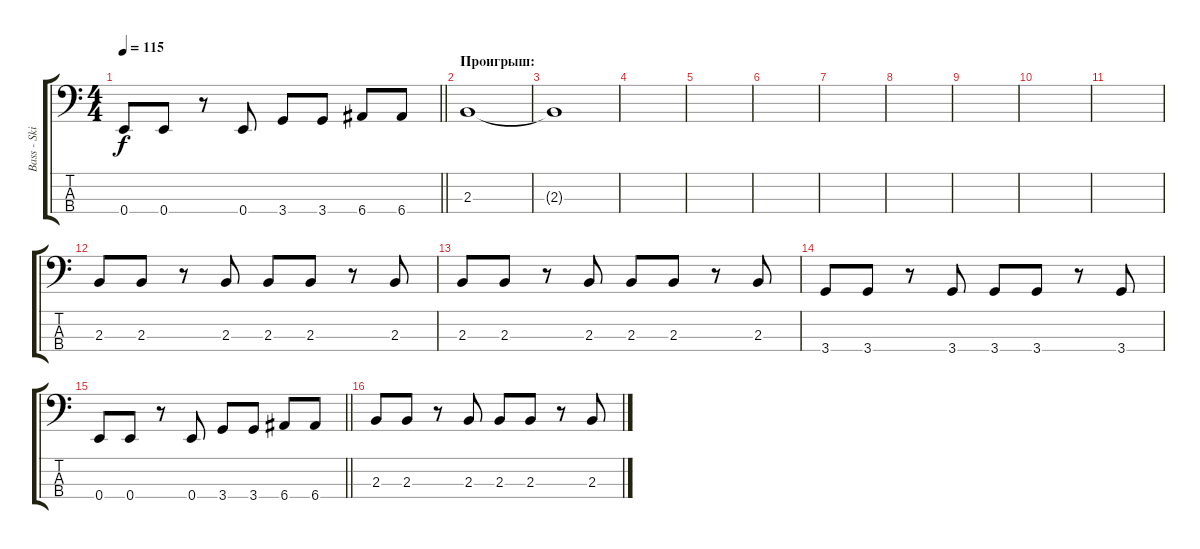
\track ("Bass - Skinny" "Bass - Ski") {instrument electricbassfinger}
\staff {score tabs}
\tuning (G2 D2 A1 E1) {hide}
\ts (4 4)
\tempo 115
\clef f4
\barLineRight lightlight
\ks c
0.4.8{dy f} 0.4.8 r.8 0.4.8 3.4.8 3.4.8 6.4.8 6.4.8 |
\section ("" "Проигрыш:")
2.3.1 |
2.3{t}.1 |
|
|
|
|
|
|
|
|
2.3.8 2.3.8 r.8 2.3.8 2.3.8 2.3.8 r.8 2.3.8 |
2.3.8 2.3.8 r.8 2.3.8 2.3.8 2.3.8 r.8 2.3.8 |
3.4.8 3.4.8 r.8 3.4.8 3.4.8 3.4.8 r.8 3.4.8 |
\barLineRight lightlight
0.4.8 0.4.8 r.8 0.4.8 3.4.8 3.4.8 6.4.8 6.4.8 |
2.3.8 2.3.8 r.8 2.3.8 2.3.8 2.3.8 r.8 2.3.8
